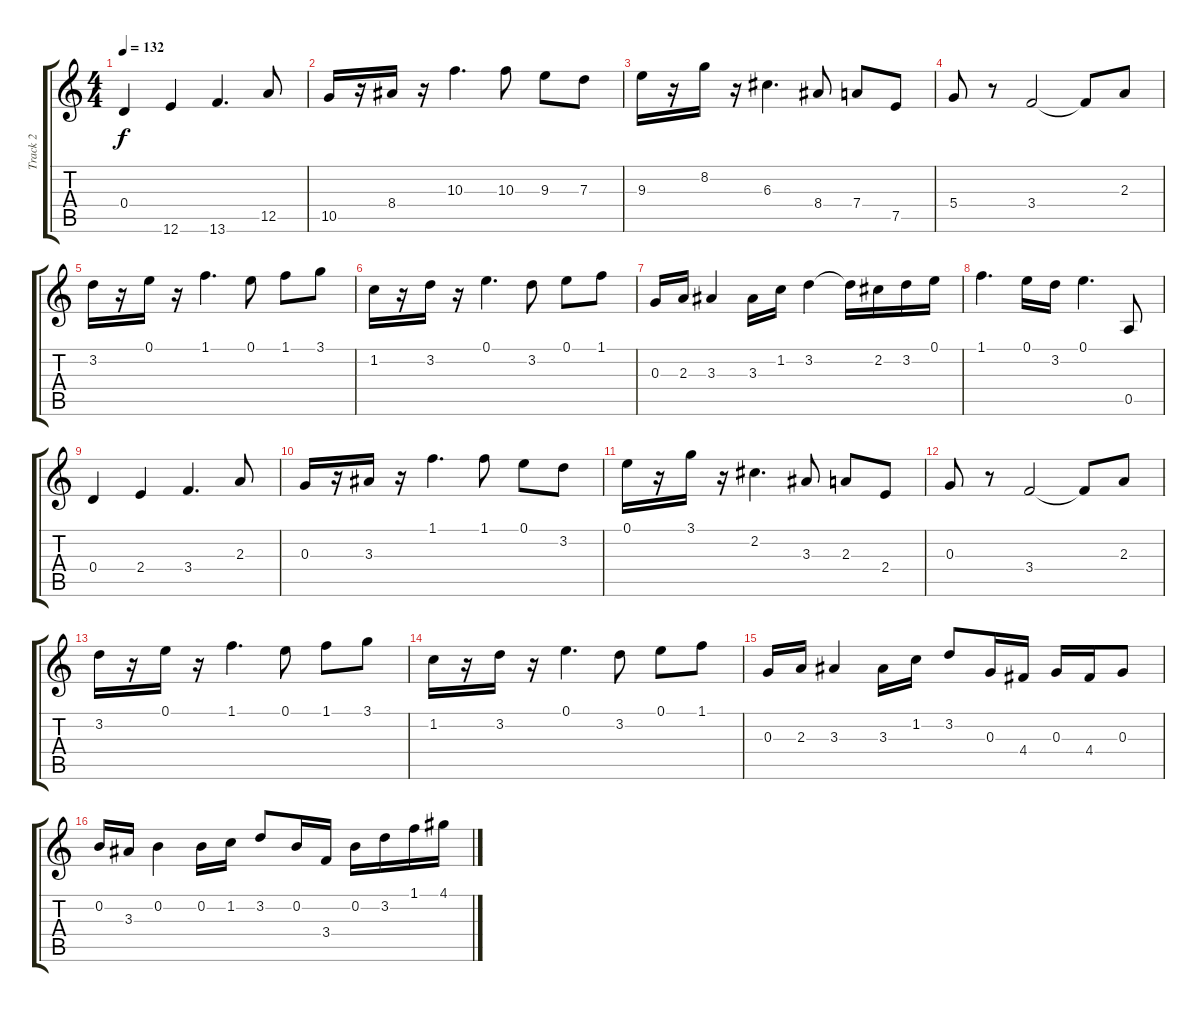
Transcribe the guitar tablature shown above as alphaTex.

\track ("Track 2" "Track 2") {instrument overdrivenguitar}
\staff {score tabs}
\tuning (E4 B3 G3 D3 A2 E2) {hide}
\ts (4 4)
\tempo 132
\clef g2
\ks c
0.4.4{dy f instrument overdrivenguitar} 12.6.4 13.6.4{d} 12.5.8 |
10.5.16 r.16 8.4.16 r.16 10.3.4{d} 10.3.8 9.3.8 7.3.8 |
9.3.16 r.16 8.2.16 r.16 6.3.4{d} 8.4.8 7.4.8 7.5.8 |
5.4.8 r.8 3.4.2 3.4{t}.8 2.3.8 |
3.2.16 r.16 0.1.16 r.16 1.1.4{d} 0.1.8 1.1.8 3.1.8 |
1.2.16 r.16 3.2.16 r.16 0.1.4{d} 3.2.8 0.1.8 1.1.8 |
0.3.16 2.3.16 3.3.4 3.3.16 1.2.16 3.2.4 3.2{t}.16 2.2.16 3.2.16 0.1.16 |
1.1.4{d} 0.1.16 3.2.16 0.1.4{d} 0.5.8 |
0.4.4 2.4.4 3.4.4{d} 2.3.8 |
0.3.16 r.16 3.3.16 r.16 1.1.4{d} 1.1.8 0.1.8 3.2.8 |
0.1.16 r.16 3.1.16 r.16 2.2.4{d} 3.3.8 2.3.8 2.4.8 |
0.3.8 r.8 3.4.2 3.4{t}.8 2.3.8 |
3.2.16 r.16 0.1.16 r.16 1.1.4{d} 0.1.8 1.1.8 3.1.8 |
1.2.16 r.16 3.2.16 r.16 0.1.4{d} 3.2.8 0.1.8 1.1.8 |
0.3.16 2.3.16 3.3.4 3.3.16 1.2.16 3.2.8 0.3.16 4.4.16 0.3.16 4.4.16 0.3.8 |
0.2.16 3.3.16 0.2.4 0.2.16 1.2.16 3.2.8 0.2.16 3.4.16 0.2.16 3.2.16 1.1.16 4.1.16
